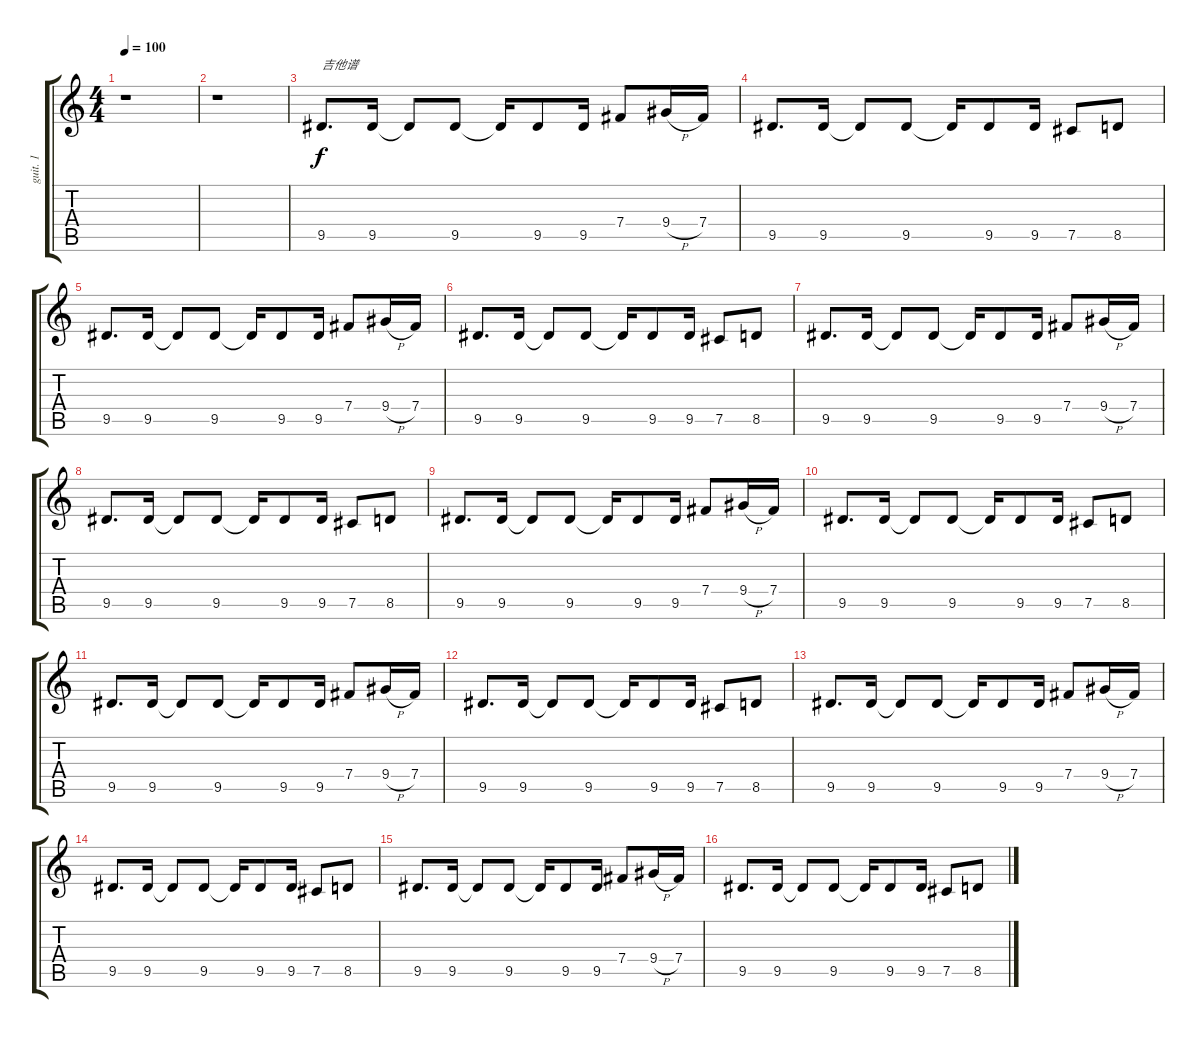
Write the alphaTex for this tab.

\track ("guit. 1" "guit. 1") {instrument overdrivenguitar}
\staff {score tabs}
\tuning (Db4 Ab3 E3 B2 Gb2 Db2) {hide}
\ts (4 4)
\tempo 100
\clef g2
\ks c
r.1{dy f instrument overdrivenguitar} |
r.1 |
9.5.8{d txt "吉他谱" instrument distortionguitar} 9.5.16 9.5{t}.8 9.5.8 9.5{t}.16 9.5.8 9.5.16 7.4.8 9.4{h}.16 7.4.16 |
9.5.8{d} 9.5.16 9.5{t}.8 9.5.8 9.5{t}.16 9.5.8 9.5.16 7.5.8 8.5.8 |
9.5.8{d} 9.5.16 9.5{t}.8 9.5.8 9.5{t}.16 9.5.8 9.5.16 7.4.8 9.4{h}.16 7.4.16 |
9.5.8{d} 9.5.16 9.5{t}.8 9.5.8 9.5{t}.16 9.5.8 9.5.16 7.5.8 8.5.8 |
9.5.8{d} 9.5.16 9.5{t}.8 9.5.8 9.5{t}.16 9.5.8 9.5.16 7.4.8 9.4{h}.16 7.4.16 |
9.5.8{d} 9.5.16 9.5{t}.8 9.5.8 9.5{t}.16 9.5.8 9.5.16 7.5.8 8.5.8 |
9.5.8{d} 9.5.16 9.5{t}.8 9.5.8 9.5{t}.16 9.5.8 9.5.16 7.4.8 9.4{h}.16 7.4.16 |
9.5.8{d} 9.5.16 9.5{t}.8 9.5.8 9.5{t}.16 9.5.8 9.5.16 7.5.8 8.5.8 |
9.5.8{d instrument distortionguitar} 9.5.16 9.5{t}.8 9.5.8 9.5{t}.16 9.5.8 9.5.16 7.4.8 9.4{h}.16 7.4.16 |
9.5.8{d} 9.5.16 9.5{t}.8 9.5.8 9.5{t}.16 9.5.8 9.5.16 7.5.8 8.5.8 |
9.5.8{d} 9.5.16 9.5{t}.8 9.5.8 9.5{t}.16 9.5.8 9.5.16 7.4.8 9.4{h}.16 7.4.16 |
9.5.8{d} 9.5.16 9.5{t}.8 9.5.8 9.5{t}.16 9.5.8 9.5.16 7.5.8 8.5.8 |
9.5.8{d} 9.5.16 9.5{t}.8 9.5.8 9.5{t}.16 9.5.8 9.5.16 7.4.8 9.4{h}.16 7.4.16 |
9.5.8{d} 9.5.16 9.5{t}.8 9.5.8 9.5{t}.16 9.5.8 9.5.16 7.5.8 8.5.8
